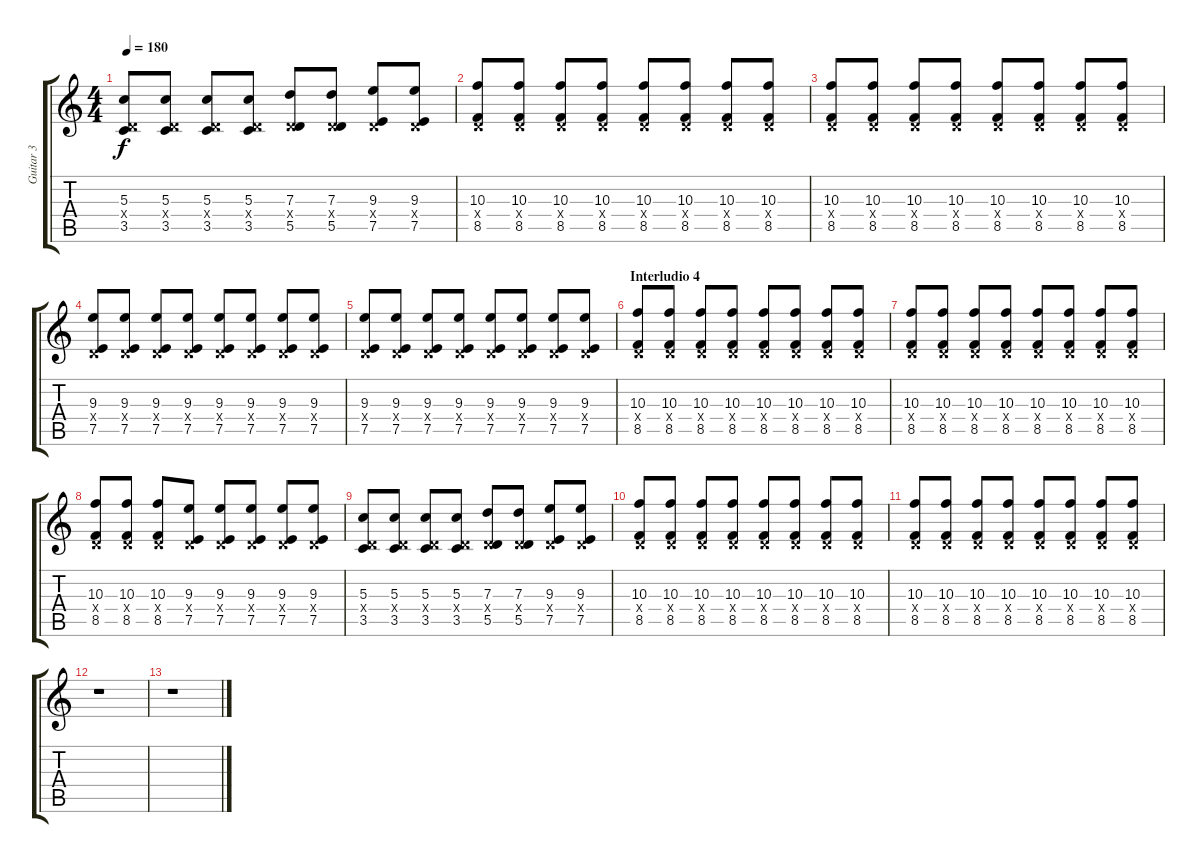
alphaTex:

\track ("Guitar 3" "Guitar 3") {instrument distortionguitar}
\staff {score tabs}
\tuning (E4 B3 G3 D3 A2 E2) {hide}
\ts (4 4)
\tempo 180
\clef g2
\ks c
(5.3 0.4{x} 3.5).8{dy f} (5.3 0.4{x} 3.5).8 (5.3 0.4{x} 3.5).8 (5.3 0.4{x} 3.5).8 (7.3 0.4{x} 5.5).8 (7.3 0.4{x} 5.5).8 (9.3 0.4{x} 7.5).8 (9.3 0.4{x} 7.5).8 |
(10.3 0.4{x} 8.5).8 (10.3 0.4{x} 8.5).8 (10.3 0.4{x} 8.5).8 (10.3 0.4{x} 8.5).8 (10.3 0.4{x} 8.5).8 (10.3 0.4{x} 8.5).8 (10.3 0.4{x} 8.5).8 (10.3 0.4{x} 8.5).8 |
(10.3 0.4{x} 8.5).8 (10.3 0.4{x} 8.5).8 (10.3 0.4{x} 8.5).8 (10.3 0.4{x} 8.5).8 (10.3 0.4{x} 8.5).8 (10.3 0.4{x} 8.5).8 (10.3 0.4{x} 8.5).8 (10.3 0.4{x} 8.5).8 |
(9.3 0.4{x} 7.5).8 (9.3 0.4{x} 7.5).8 (9.3 0.4{x} 7.5).8 (9.3 0.4{x} 7.5).8 (9.3 0.4{x} 7.5).8 (9.3 0.4{x} 7.5).8 (9.3 0.4{x} 7.5).8 (9.3 0.4{x} 7.5).8 |
(9.3 0.4{x} 7.5).8 (9.3 0.4{x} 7.5).8 (9.3 0.4{x} 7.5).8 (9.3 0.4{x} 7.5).8 (9.3 0.4{x} 7.5).8 (9.3 0.4{x} 7.5).8 (9.3 0.4{x} 7.5).8 (9.3 0.4{x} 7.5).8 |
\section ("" "Interludio 4")
(10.3 0.4{x} 8.5).8 (10.3 0.4{x} 8.5).8 (10.3 0.4{x} 8.5).8 (10.3 0.4{x} 8.5).8 (10.3 0.4{x} 8.5).8 (10.3 0.4{x} 8.5).8 (10.3 0.4{x} 8.5).8 (10.3 0.4{x} 8.5).8 |
(10.3 0.4{x} 8.5).8 (10.3 0.4{x} 8.5).8 (10.3 0.4{x} 8.5).8 (10.3 0.4{x} 8.5).8 (10.3 0.4{x} 8.5).8 (10.3 0.4{x} 8.5).8 (10.3 0.4{x} 8.5).8 (10.3 0.4{x} 8.5).8 |
(10.3 0.4{x} 8.5).8 (10.3 0.4{x} 8.5).8 (10.3 0.4{x} 8.5).8 (9.3 0.4{x} 7.5).8 (9.3 0.4{x} 7.5).8 (9.3 0.4{x} 7.5).8 (9.3 0.4{x} 7.5).8 (9.3 0.4{x} 7.5).8 |
(5.3 0.4{x} 3.5).8 (5.3 0.4{x} 3.5).8 (5.3 0.4{x} 3.5).8 (5.3 0.4{x} 3.5).8 (7.3 0.4{x} 5.5).8 (7.3 0.4{x} 5.5).8 (9.3 0.4{x} 7.5).8 (9.3 0.4{x} 7.5).8 |
(10.3 0.4{x} 8.5).8 (10.3 0.4{x} 8.5).8 (10.3 0.4{x} 8.5).8 (10.3 0.4{x} 8.5).8 (10.3 0.4{x} 8.5).8 (10.3 0.4{x} 8.5).8 (10.3 0.4{x} 8.5).8 (10.3 0.4{x} 8.5).8 |
(10.3 0.4{x} 8.5).8 (10.3 0.4{x} 8.5).8 (10.3 0.4{x} 8.5).8 (10.3 0.4{x} 8.5).8 (10.3 0.4{x} 8.5).8 (10.3 0.4{x} 8.5).8 (10.3 0.4{x} 8.5).8 (10.3 0.4{x} 8.5).8 |
r.1 |
r.1
